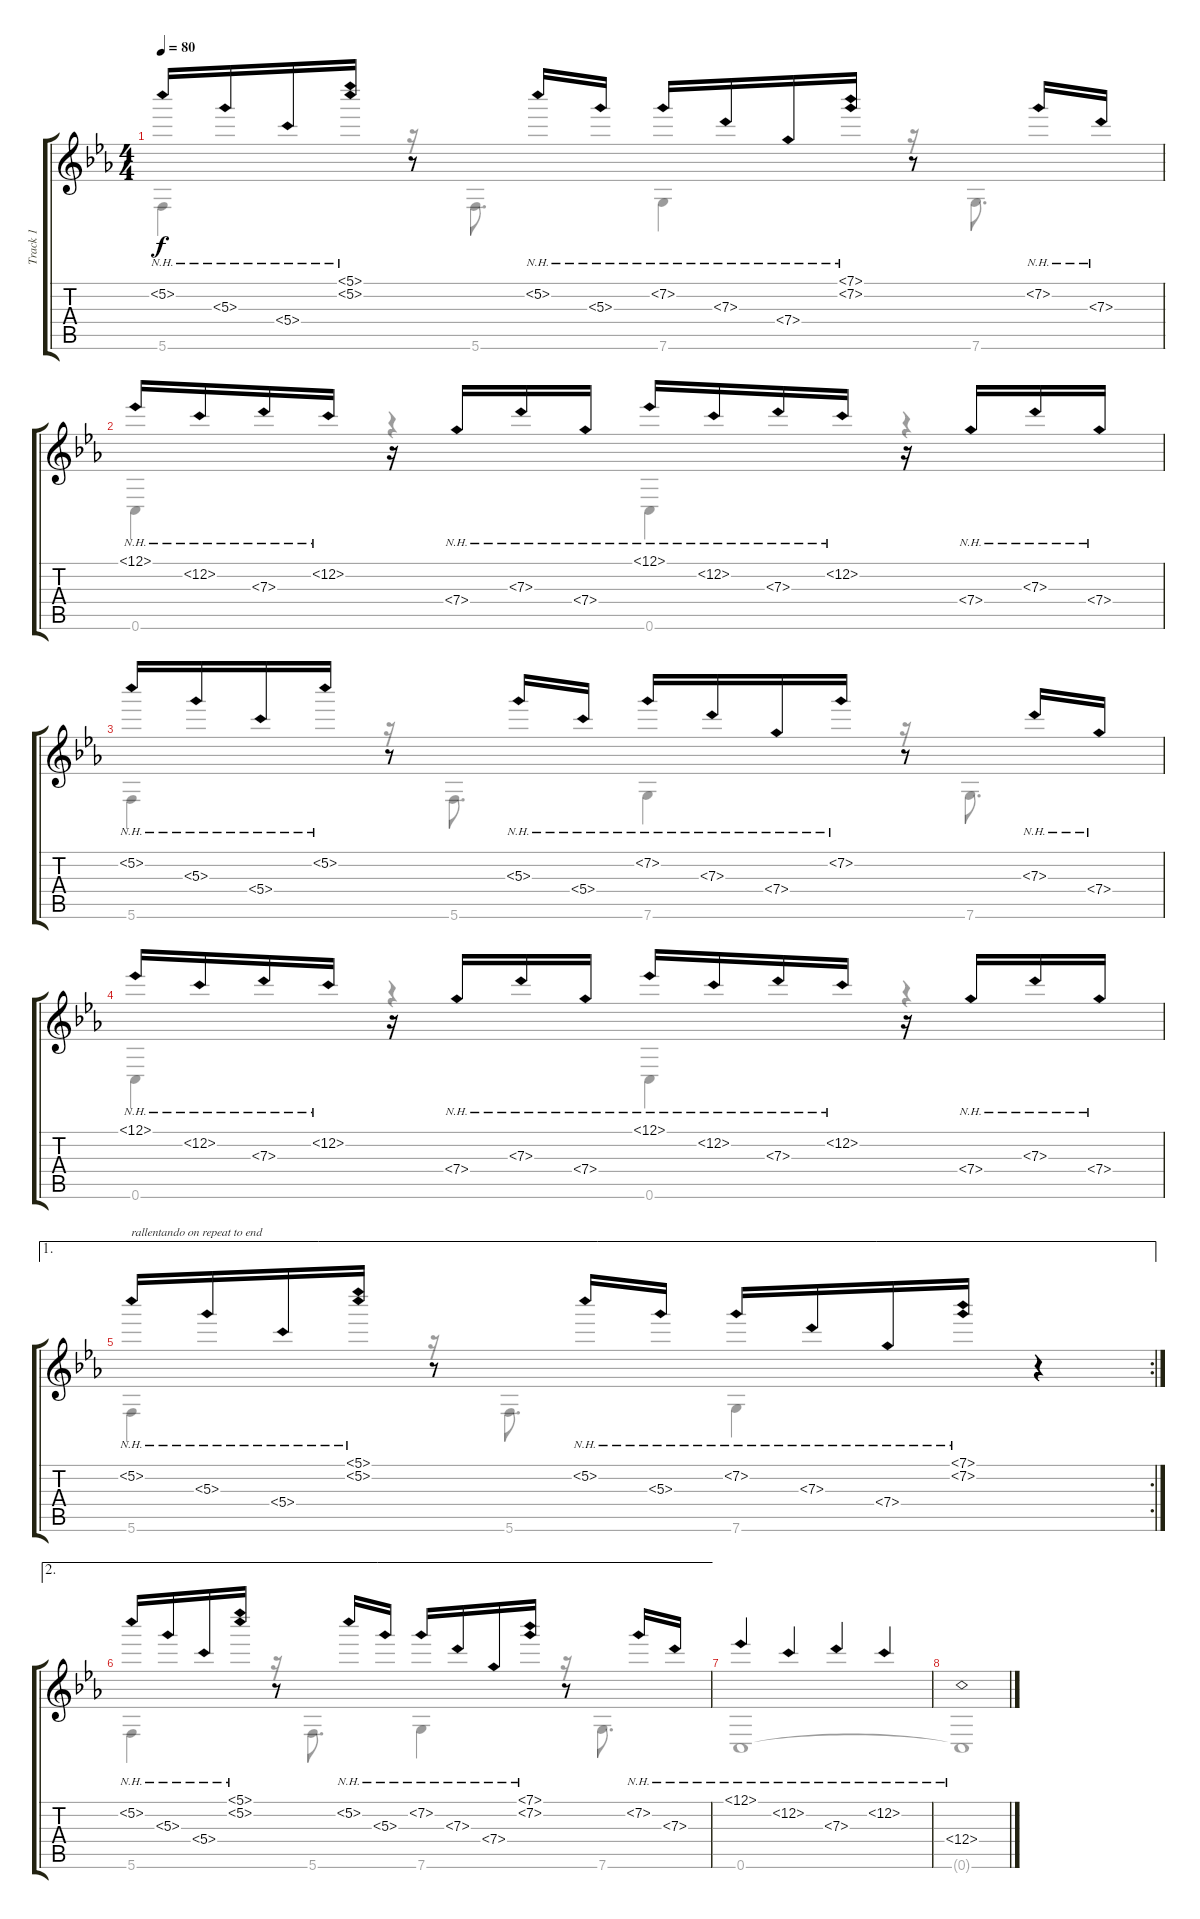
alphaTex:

\track ("Track 1" "Track 1") {instrument acousticguitarsteel}
\staff {score tabs}
\tuning (Eb4 C4 G3 C3 G2 C2) {hide}
\voice
\ts (4 4)
\tempo 80
\clef g2
\ks cminor
5.2{nh}.16{dy f} 5.3{nh}.16 5.4{nh}.16 (5.1{nh} 5.2{nh}).16 r.8 5.2{nh}.16 5.3{nh}.16 7.2{nh}.16 7.3{nh}.16 7.4{nh}.16 (7.1{nh} 7.2{nh}).16 r.8 7.2{nh}.16 7.3{nh}.16 |
12.1{nh}.16 12.2{nh}.16 7.3{nh}.16 12.2{nh}.16 r.16 7.4{nh}.16 7.3{nh}.16 7.4{nh}.16 12.1{nh}.16 12.2{nh}.16 7.3{nh}.16 12.2{nh}.16 r.16 7.4{nh}.16 7.3{nh}.16 7.4{nh}.16 |
5.2{nh}.16 5.3{nh}.16 5.4{nh}.16 5.2{nh}.16 r.8 5.3{nh}.16 5.4{nh}.16 7.2{nh}.16 7.3{nh}.16 7.4{nh}.16 7.2{nh}.16 r.8 7.3{nh}.16 7.4{nh}.16 |
12.1{nh}.16 12.2{nh}.16 7.3{nh}.16 12.2{nh}.16 r.16 7.4{nh}.16 7.3{nh}.16 7.4{nh}.16 12.1{nh}.16 12.2{nh}.16 7.3{nh}.16 12.2{nh}.16 r.16 7.4{nh}.16 7.3{nh}.16 7.4{nh}.16 |
\ae 1
\rc 2
5.2{nh}.16{txt "rallentando on repeat to end"} 5.3{nh}.16 5.4{nh}.16 (5.1{nh} 5.2{nh}).16 r.8 5.2{nh}.16 5.3{nh}.16 7.2{nh}.16 7.3{nh}.16 7.4{nh}.16 (7.1{nh} 7.2{nh}).16 r.4 |
\ae 2
5.2{nh}.16 5.3{nh}.16 5.4{nh}.16 (5.1{nh} 5.2{nh}).16 r.8 5.2{nh}.16 5.3{nh}.16 7.2{nh}.16 7.3{nh}.16 7.4{nh}.16 (7.1{nh} 7.2{nh}).16 r.8 7.2{nh}.16 7.3{nh}.16 |
12.1{nh}.4 12.2{nh}.4 7.3{nh}.4 12.2{nh}.4 |
12.4{nh}.1
\voice
\clef g2
\ottava regular
\simile none
\ks cminor
5.6.4{dy f} r.16 5.6.8{d} 7.6.4 r.16 7.6.8{d} |
0.6.4 r.4 0.6.4 r.4 |
5.6.4 r.16 5.6.8{d} 7.6.4 r.16 7.6.8{d} |
0.6.4 r.4 0.6.4 r.4 |
5.6.4 r.16 5.6.8{d} 7.6.4 r.4 |
5.6.4 r.16 5.6.8{d} 7.6.4 r.16 7.6.8{d} |
0.6.1 |
0.6{t}.1
